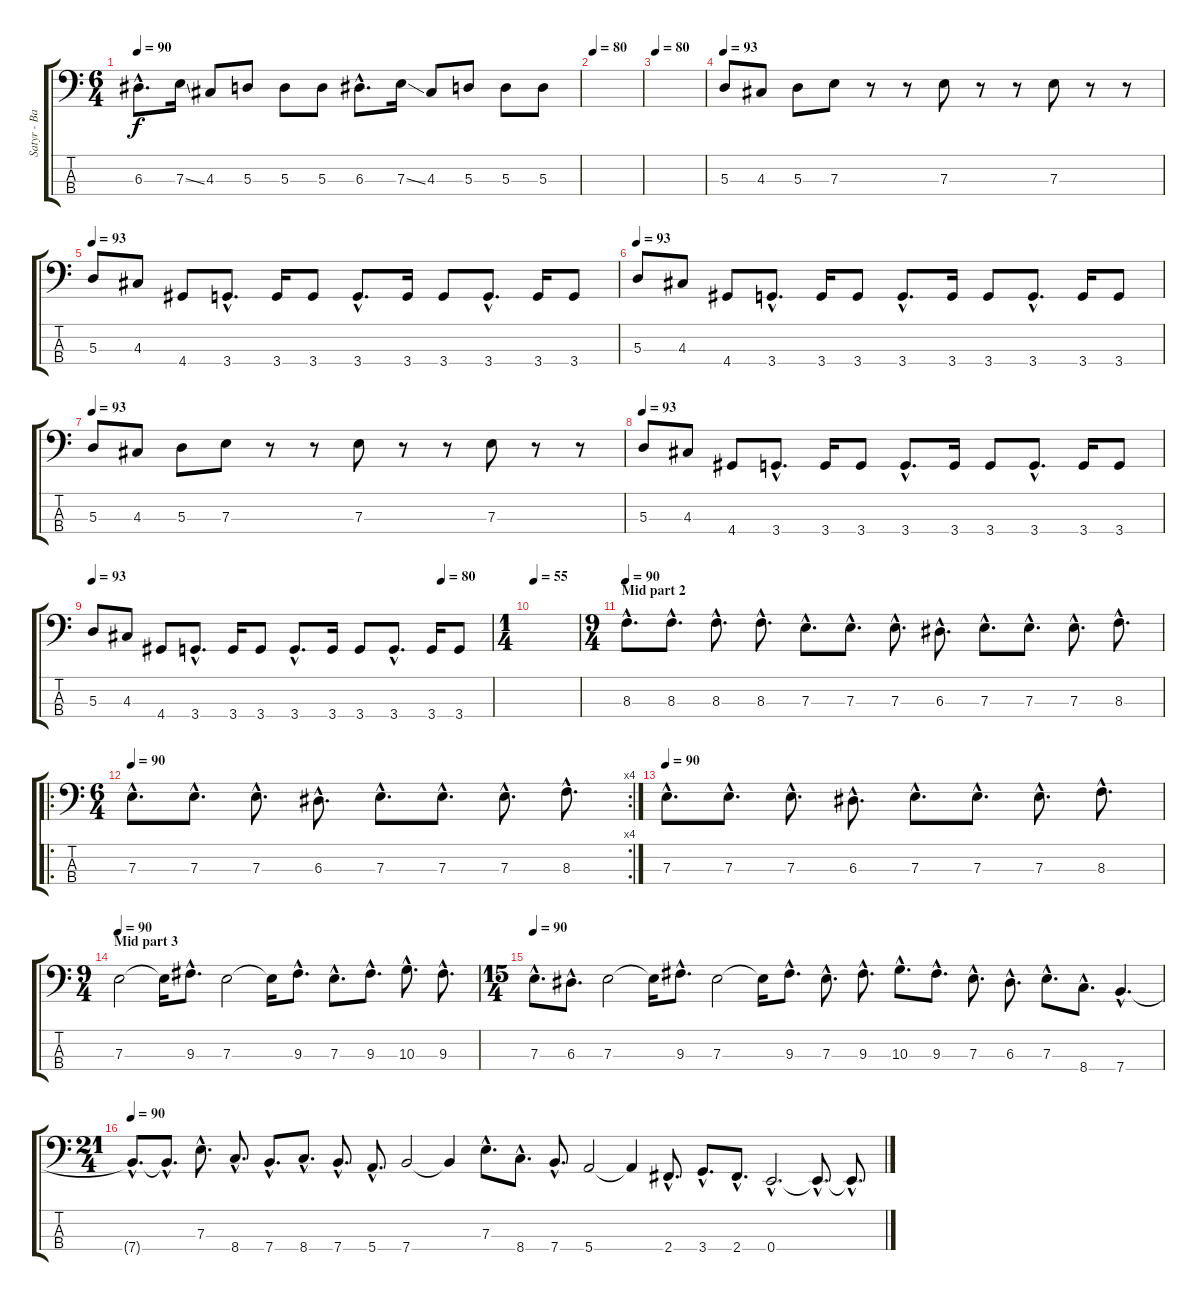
\track ("Satyr - Bass" "Satyr - Ba") {instrument electricbassfinger}
\staff {score tabs}
\tuning (G2 D2 A1 E1) {hide}
\ts (6 4)
\tempo 90
\clef f4
\ks c
6.3{hac}.8{d dy f volume 12} 7.3{ss}.16 4.3.8 5.3.8 5.3.8 5.3.8 6.3{hac}.8{d} 7.3{ss}.16 4.3.8 5.3.8 5.3.8 5.3.8 |
\tempo 80
|
\tempo 80
|
\tempo 93
5.3.8 4.3.8 5.3.8 7.3.8 r.8 r.8 7.3.8 r.8 r.8 7.3.8 r.8 r.8 |
\tempo 93
5.3.8 4.3.8 4.4.8 3.4{hac}.8{d} 3.4.16 3.4.8 3.4{hac}.8{d} 3.4.16 3.4.8 3.4{hac}.8{d} 3.4.16 3.4.8 |
\tempo 93
5.3.8 4.3.8 4.4.8 3.4{hac}.8{d} 3.4.16 3.4.8 3.4{hac}.8{d} 3.4.16 3.4.8 3.4{hac}.8{d} 3.4.16 3.4.8 |
\tempo 93
5.3.8 4.3.8 5.3.8 7.3.8 r.8 r.8 7.3.8 r.8 r.8 7.3.8 r.8 r.8 |
\tempo 93
5.3.8 4.3.8 4.4.8 3.4{hac}.8{d} 3.4.16 3.4.8 3.4{hac}.8{d} 3.4.16 3.4.8 3.4{hac}.8{d} 3.4.16 3.4.8 |
\tempo 93
\tempo (80 0.875)
5.3.8 4.3.8 4.4.8 3.4{hac}.8{d} 3.4.16 3.4.8 3.4{hac}.8{d} 3.4.16 3.4.8 3.4{hac}.8{d} 3.4.16 3.4.8 |
\ts (1 4)
\tempo 55
|
\ts (9 4)
\section ("" "Mid part 2")
\tempo 90
8.3{hac}.8{d} 8.3{hac}.8{d} 8.3{hac}.8{d} 8.3{hac}.8{d} 7.3{hac}.8{d} 7.3{hac}.8{d} 7.3{hac}.8{d} 6.3{hac}.8{d} 7.3{hac}.8{d} 7.3{hac}.8{d} 7.3{hac}.8{d} 8.3{hac}.8{d} |
\ro
\rc 4
\ts (6 4)
\tempo 90
7.3{hac}.8{d} 7.3{hac}.8{d} 7.3{hac}.8{d} 6.3{hac}.8{d} 7.3{hac}.8{d} 7.3{hac}.8{d} 7.3{hac}.8{d} 8.3{hac}.8{d} |
\tempo 90
7.3{hac}.8{d} 7.3{hac}.8{d} 7.3{hac}.8{d} 6.3{hac}.8{d} 7.3{hac}.8{d} 7.3{hac}.8{d} 7.3{hac}.8{d} 8.3{hac}.8{d} |
\ts (9 4)
\section ("" "Mid part 3")
\tempo 90
7.3.2 7.3{t}.16 9.3{hac}.8{d} 7.3.2 7.3{t}.16 9.3{hac}.8{d} 7.3{hac}.8{d} 9.3{hac}.8{d} 10.3{hac}.8{d} 9.3{hac}.8{d} |
\ts (15 4)
\tempo 90
7.3{hac}.8{d} 6.3{hac}.8{d} 7.3.2 7.3{t}.16 9.3{hac}.8{d} 7.3.2 7.3{t}.16 9.3{hac}.8{d} 7.3{hac}.8{d} 9.3{hac}.8{d} 10.3{hac}.8{d} 9.3{hac}.8{d} 7.3{hac}.8{d} 6.3{hac}.8{d} 7.3{hac}.8{d} 8.4{hac}.8{d} 7.4{hac}.4{d} |
\ts (21 4)
\tempo 90
7.4{hac t}.8{d} 7.4{hac t}.8{d} 7.3{hac}.8{d} 8.4{hac}.8{d} 7.4{hac}.8{d} 8.4{hac}.8{d} 7.4{hac}.8{d} 5.4{hac}.8{d} 7.4.2 7.4{t}.4 7.3{hac}.8{d} 8.4{hac}.8{d} 7.4{hac}.8{d} 5.4.2 5.4{t}.4 2.4{hac}.8{d} 3.4{hac}.8{d} 2.4{hac}.8{d} 0.4{hac}.2{d} 0.4{hac t}.8{d} 0.4{hac t}.8{d}
